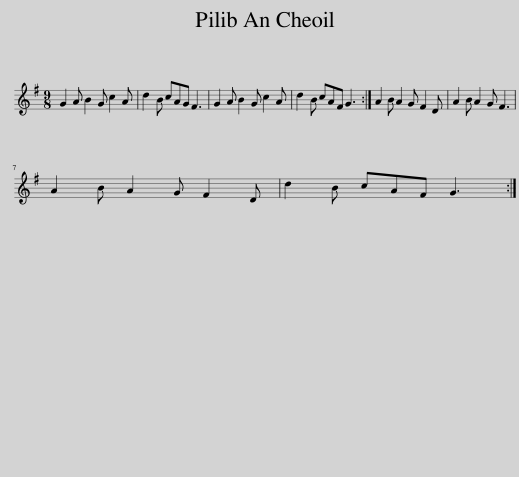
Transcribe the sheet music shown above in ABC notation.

X:1
L:1/8
M:9/8
I:linebreak $
K:G
V:1 treble
V:1
 G2 A B2 G c2 A | d2 B cAG F3 | G2 A B2 G c2 A | d2 B cAF G3 :| A2 B A2 G F2 D | %5
 A2 B A2 G F3 |$ A2 B A2 G F2 D | d2 B cAF G3 :| %8
